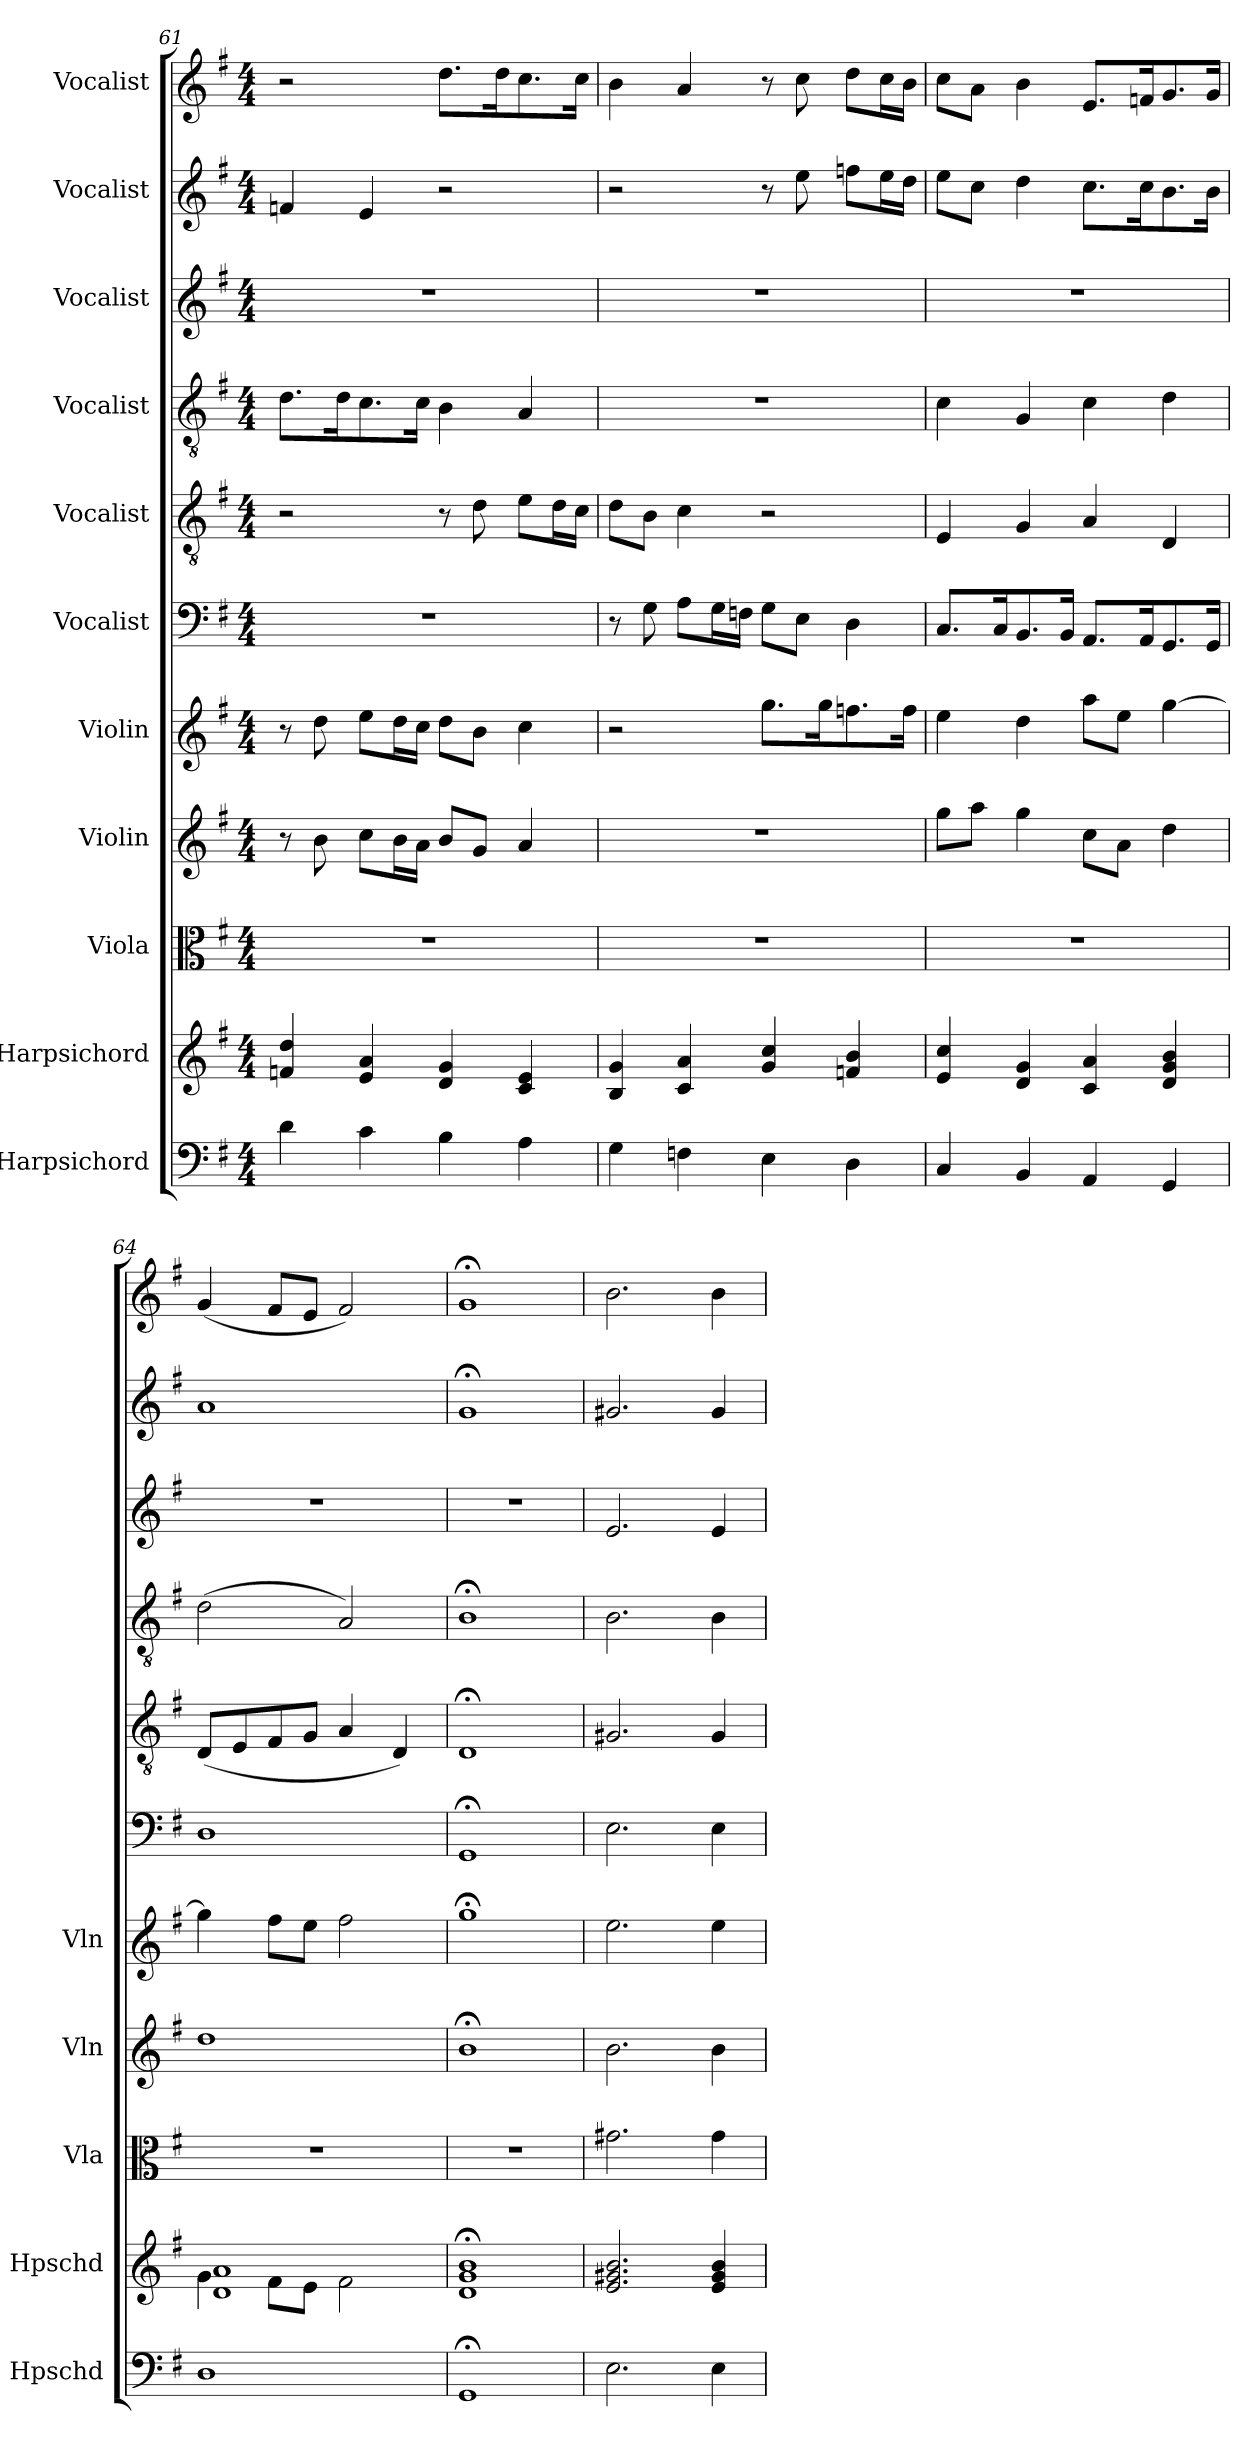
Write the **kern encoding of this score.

**kern	**kern	**kern	**kern	**kern	**kern	**kern	**kern	**kern	**kern	**kern
*part11	*part10	*part9	*part8	*part7	*part6	*part5	*part4	*part3	*part2	*part1
*staff11	*staff10	*staff9	*staff8	*staff7	*staff6	*staff5	*staff4	*staff3	*staff2	*staff1
*I"Harpsichord	*I"Harpsichord	*I"Viola	*I"Violin	*I"Violin	*I"Vocalist	*I"Vocalist	*I"Vocalist	*I"Vocalist	*I"Vocalist	*I"Vocalist
*I'Hpschd	*I'Hpschd	*I'Vla	*I'Vln	*I'Vln	*	*	*	*	*	*
*clefF4	*clefG2	*clefC3	*clefG2	*clefG2	*clefF4	*clefGv2	*clefGv2	*clefG2	*clefG2	*clefG2
*k[f#]	*k[f#]	*k[f#]	*k[f#]	*k[f#]	*k[f#]	*k[f#]	*k[f#]	*k[f#]	*k[f#]	*k[f#]
*M4/4	*M4/4	*M4/4	*M4/4	*M4/4	*M4/4	*M4/4	*M4/4	*M4/4	*M4/4	*M4/4
=61	=61	=61	=61	=61	=61	=61	=61	=61	=61	=61
4d\	4fn/ 4dd/	1r	8r	8r	1r	2r	8.d\L	1r	4fn/	2r
.	.	.	8b\	8dd\	.	.	.	.	.	.
.	.	.	.	.	.	.	16d\K	.	.	.
4c\	4e/ 4a/	.	8cc\L	8ee\L	.	.	8.c\	.	4e/	.
.	.	.	16b\L	16dd\L	.	.	.	.	.	.
.	.	.	16a\JJ	16cc\JJ	.	.	16c\Jk	.	.	.
4B\	4d/ 4g/	.	8b/L	8dd\L	.	8r	4B\	.	2r	8.dd\L
.	.	.	8g/J	8b\J	.	8d\	.	.	.	.
.	.	.	.	.	.	.	.	.	.	16dd\K
4A\	4c/ 4e/	.	4a/	4cc\	.	8e\L	4A/	.	.	8.cc\
.	.	.	.	.	.	16d\L	.	.	.	.
.	.	.	.	.	.	16c\JJ	.	.	.	16cc\Jk
=62	=62	=62	=62	=62	=62	=62	=62	=62	=62	=62
4G\	4B/ 4g/	1r	1r	2r	8r	8d\L	1r	1r	2r	4b\
.	.	.	.	.	8G\	8B\J	.	.	.	.
4Fn\	4c/ 4a/	.	.	.	8A\L	4c\	.	.	.	4a/
.	.	.	.	.	16G\L	.	.	.	.	.
.	.	.	.	.	16Fn\JJ	.	.	.	.	.
4E\	4g/ 4cc/	.	.	8.gg\L	8G\L	2r	.	.	8r	8r
.	.	.	.	.	8E\J	.	.	.	8ee\	8cc\
.	.	.	.	16gg\K	.	.	.	.	.	.
4D\	4fn/ 4b/	.	.	8.ffn\	4D\	.	.	.	8ffn\L	8dd\L
.	.	.	.	.	.	.	.	.	16ee\L	16cc\L
.	.	.	.	16ff\Jk	.	.	.	.	16dd\JJ	16b\JJ
=63	=63	=63	=63	=63	=63	=63	=63	=63	=63	=63
4C/	4e/ 4cc/	1r	8gg\L	4ee\	8.C/L	4E/	4c\	1r	8ee\L	8cc\L
.	.	.	8aa\J	.	.	.	.	.	8cc\J	8a\J
.	.	.	.	.	16C/K	.	.	.	.	.
4BB/	4d/ 4g/	.	4gg\	4dd\	8.BB/	4G/	4G/	.	4dd\	4b\
.	.	.	.	.	16BB/Jk	.	.	.	.	.
4AA/	4c/ 4a/	.	8cc\L	8aa\L	8.AA/L	4A/	4c\	.	8.cc\L	8.e/L
.	.	.	8a\J	8ee\J	.	.	.	.	.	.
.	.	.	.	.	16AA/K	.	.	.	16cc\K	16fn/K
4GG/	4d/ 4g/ 4b/	.	4dd\	[4gg\	8.GG/	4D/	4d\	.	8.b\	8.g/
.	.	.	.	.	16GG/Jk	.	.	.	16b\Jk	16g/Jk
=64	=64	=64	=64	=64	=64	=64	=64	=64	=64	=64
*	*^	*	*	*	*	*	*	*	*	*
1D	4g\	1d 1a	1r	1dd	4gg\]	1D	(8D/L	(2d\	1r	1a	(4g/
.	.	.	.	.	.	.	8E/	.	.	.	.
.	8f#\L	.	.	.	8ff#\L	.	8F#/	.	.	.	8f#/L
.	8e\J	.	.	.	8ee\J	.	8G/J	.	.	.	8e/J
.	2f#\	.	.	.	2ff#\	.	4A/	2A/)	.	.	2f#/)
.	.	.	.	.	.	.	4D/)	.	.	.	.
*	*v	*v	*	*	*	*	*	*	*	*	*
=65	=65	=65	=65	=65	=65	=65	=65	=65	=65	=65
1GG;<	1d;< 1g;< 1b;<	1r	1b;<	1gg;<	1GG;<	1D;<	1B;<	1r	1g;<	1g;<
=66	=66	=66	=66	=66	=66	=66	=66	=66	=66	=66
2.E\	2.e/ 2.g#X/ 2.b/	2.g#X\	2.b\	2.ee\	2.E\	2.G#X/	2.B\	2.e/	2.g#X/	2.b\
4E\	4e/ 4g#/ 4b/	4g#\	4b\	4ee\	4E\	4G#/	4B\	4e/	4g#/	4b\
=	=	=	=	=	=	=	=	=	=	=
*-	*-	*-	*-	*-	*-	*-	*-	*-	*-	*-
